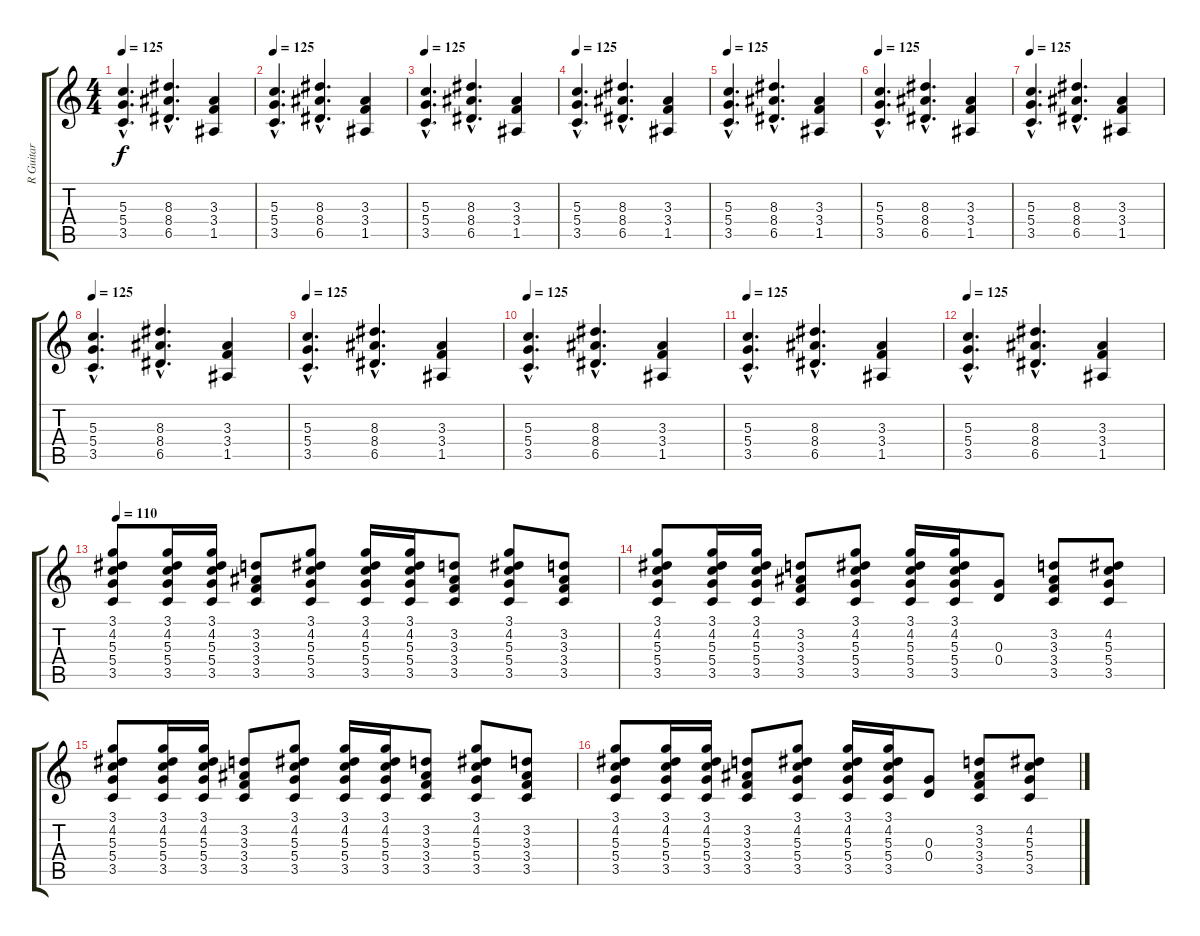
\track ("R Guitar" "R Guitar") {instrument acousticguitarnylon}
\staff {score tabs}
\tuning (E4 B3 G3 D3 A2 E2) {hide}
\ts (4 4)
\tempo 125
\clef g2
\ks c
(5.3{hac} 5.4{hac} 3.5{hac}).4{d dy f instrument distortionguitar} (8.3{hac} 8.4{hac} 6.5{hac}).4{d} (3.3 3.4 1.5).4 |
\tempo 125
(5.3{hac} 5.4{hac} 3.5{hac}).4{d instrument distortionguitar} (8.3{hac} 8.4{hac} 6.5{hac}).4{d} (3.3 3.4 1.5).4 |
\tempo 125
(5.3{hac} 5.4{hac} 3.5{hac}).4{d instrument distortionguitar} (8.3{hac} 8.4{hac} 6.5{hac}).4{d} (3.3 3.4 1.5).4 |
\tempo 125
(5.3{hac} 5.4{hac} 3.5{hac}).4{d instrument distortionguitar} (8.3{hac} 8.4{hac} 6.5{hac}).4{d} (3.3 3.4 1.5).4 |
\tempo 125
(5.3{hac} 5.4{hac} 3.5{hac}).4{d instrument distortionguitar} (8.3{hac} 8.4{hac} 6.5{hac}).4{d} (3.3 3.4 1.5).4 |
\tempo 125
(5.3{hac} 5.4{hac} 3.5{hac}).4{d instrument distortionguitar} (8.3{hac} 8.4{hac} 6.5{hac}).4{d} (3.3 3.4 1.5).4 |
\tempo 125
(5.3{hac} 5.4{hac} 3.5{hac}).4{d instrument distortionguitar} (8.3{hac} 8.4{hac} 6.5{hac}).4{d} (3.3 3.4 1.5).4 |
\tempo 125
(5.3{hac} 5.4{hac} 3.5{hac}).4{d instrument distortionguitar} (8.3{hac} 8.4{hac} 6.5{hac}).4{d} (3.3 3.4 1.5).4 |
\tempo 125
(5.3{hac} 5.4{hac} 3.5{hac}).4{d instrument distortionguitar} (8.3{hac} 8.4{hac} 6.5{hac}).4{d} (3.3 3.4 1.5).4 |
\tempo 125
(5.3{hac} 5.4{hac} 3.5{hac}).4{d instrument distortionguitar} (8.3{hac} 8.4{hac} 6.5{hac}).4{d} (3.3 3.4 1.5).4 |
\tempo 125
(5.3{hac} 5.4{hac} 3.5{hac}).4{d instrument distortionguitar} (8.3{hac} 8.4{hac} 6.5{hac}).4{d} (3.3 3.4 1.5).4 |
\tempo 125
(5.3{hac} 5.4{hac} 3.5{hac}).4{d instrument distortionguitar} (8.3{hac} 8.4{hac} 6.5{hac}).4{d} (3.3 3.4 1.5).4 |
\tempo 110
(3.1 4.2 5.3 5.4 3.5).8{instrument acousticguitarnylon} (3.1 4.2 5.3 5.4 3.5).16{instrument acousticguitarnylon} (3.1 4.2 5.3 5.4 3.5).16 (3.2 3.3 3.4 3.5).8 (3.1 4.2 5.3 5.4 3.5).8 (3.1 4.2 5.3 5.4 3.5).16 (3.1 4.2 5.3 5.4 3.5).16 (3.2 3.3 3.4 3.5).8 (3.1 4.2 5.3 5.4 3.5).8 (3.2 3.3 3.4 3.5).8 |
(3.1 4.2 5.3 5.4 3.5).8 (3.1 4.2 5.3 5.4 3.5).16 (3.1 4.2 5.3 5.4 3.5).16 (3.2 3.3 3.4 3.5).8 (3.1 4.2 5.3 5.4 3.5).8 (3.1 4.2 5.3 5.4 3.5).16 (3.1 4.2 5.3 5.4 3.5).16 (0.3 0.4).8 (3.2 3.3 3.4 3.5).8 (4.2 5.3 5.4 3.5).8 |
(3.1 4.2 5.3 5.4 3.5).8 (3.1 4.2 5.3 5.4 3.5).16 (3.1 4.2 5.3 5.4 3.5).16 (3.2 3.3 3.4 3.5).8 (3.1 4.2 5.3 5.4 3.5).8 (3.1 4.2 5.3 5.4 3.5).16 (3.1 4.2 5.3 5.4 3.5).16 (3.2 3.3 3.4 3.5).8 (3.1 4.2 5.3 5.4 3.5).8 (3.2 3.3 3.4 3.5).8 |
(3.1 4.2 5.3 5.4 3.5).8 (3.1 4.2 5.3 5.4 3.5).16 (3.1 4.2 5.3 5.4 3.5).16 (3.2 3.3 3.4 3.5).8 (3.1 4.2 5.3 5.4 3.5).8 (3.1 4.2 5.3 5.4 3.5).16 (3.1 4.2 5.3 5.4 3.5).16 (0.3 0.4).8 (3.2 3.3 3.4 3.5).8 (4.2 5.3 5.4 3.5).8
